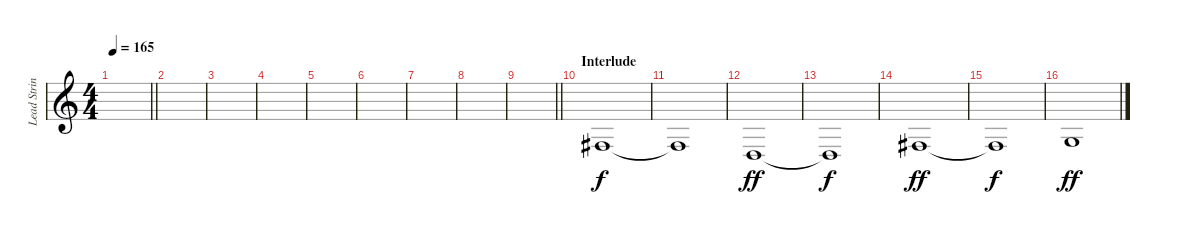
\track ("Lead Strings" "Lead Strin") {instrument stringensemble1}
\staff {score}
\tuning (E4 B3 G3 D3 A2 E2) {hide}
\ts (4 4)
\tempo 165
\clef g2
\barLineRight lightlight
\ks c
|
|
|
|
|
|
|
|
\barLineRight lightlight
|
\section ("" "Interlude")
4.4.1 |
4.4{t}.1{dy f} |
0.4.1{dy ff} |
0.4{t}.1{dy f} |
4.4.1{dy ff} |
4.4{t}.1{dy f} |
5.4.1{dy ff}
